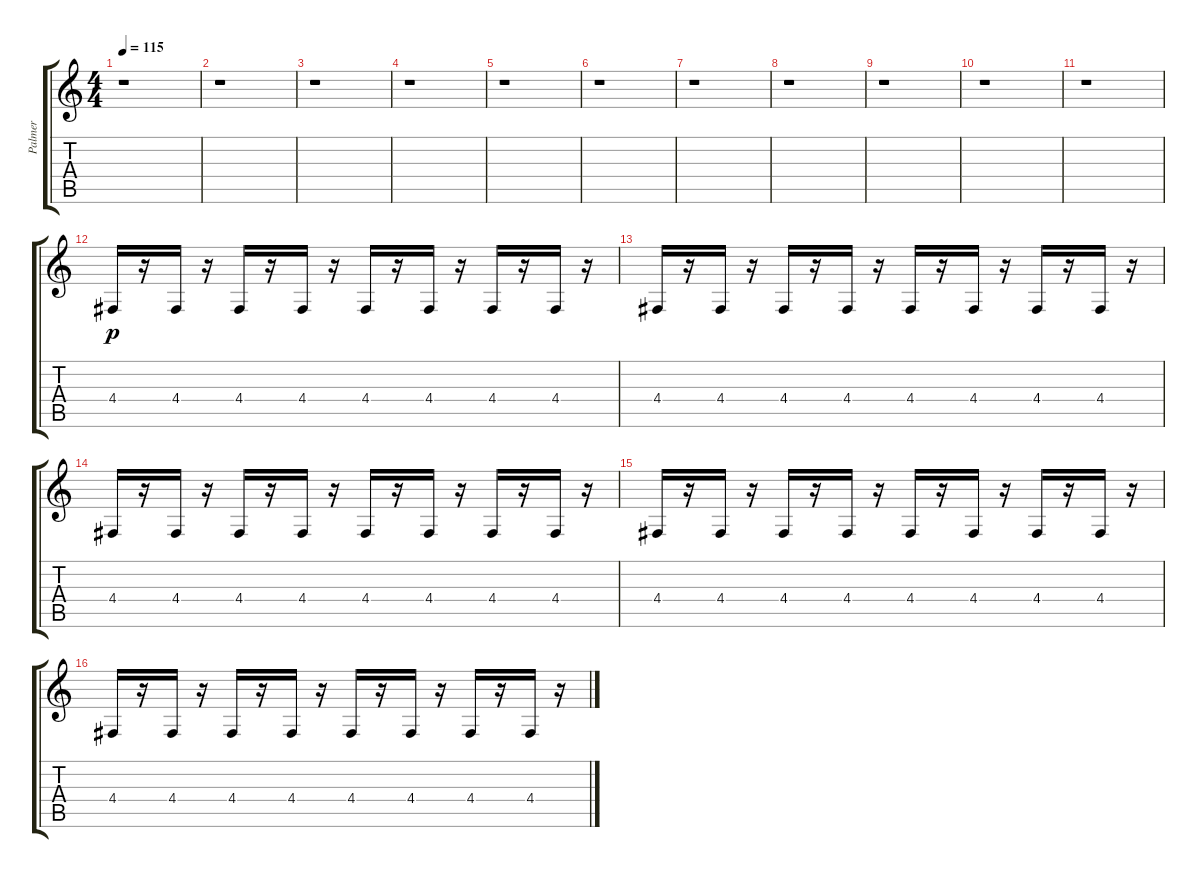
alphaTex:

\track ("Palmer" "Palmer") {instrument acousticgrandpiano}
\staff {score tabs}
\tuning (E4 B3 G3 D3 A2 E2) {hide}
\ts (4 4)
\tempo 115
\clef g2
\ks c
r.1{dy p} |
r.1 |
r.1 |
r.1 |
r.1 |
r.1 |
r.1 |
r.1 |
r.1 |
r.1 |
r.1 |
4.4.16 r.16 4.4.16 r.16 4.4.16 r.16 4.4.16 r.16 4.4.16 r.16 4.4.16 r.16 4.4.16 r.16 4.4.16 r.16 |
4.4.16 r.16 4.4.16 r.16 4.4.16 r.16 4.4.16 r.16 4.4.16 r.16 4.4.16 r.16 4.4.16 r.16 4.4.16 r.16 |
4.4.16 r.16 4.4.16 r.16 4.4.16 r.16 4.4.16 r.16 4.4.16 r.16 4.4.16 r.16 4.4.16 r.16 4.4.16 r.16 |
4.4.16 r.16 4.4.16 r.16 4.4.16 r.16 4.4.16 r.16 4.4.16 r.16 4.4.16 r.16 4.4.16 r.16 4.4.16 r.16 |
4.4.16 r.16 4.4.16 r.16 4.4.16 r.16 4.4.16 r.16 4.4.16 r.16 4.4.16 r.16 4.4.16 r.16 4.4.16 r.16
